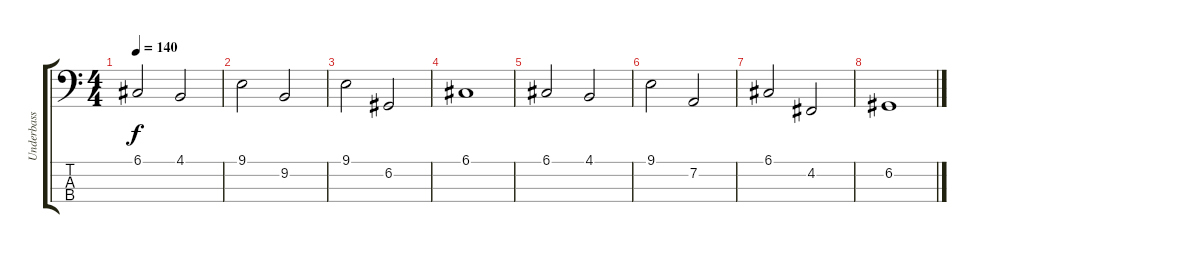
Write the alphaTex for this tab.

\track ("Underbass" "Underbass") {instrument dulcimer}
\staff {score tabs}
\tuning (G2 D2 A1 E1) {hide}
\ts (4 4)
\tempo 140
\clef f4
\ks c
6.1.2{dy f} 4.1.2 |
9.1.2 9.2.2 |
9.1.2 6.2.2 |
6.1.1 |
6.1.2 4.1.2 |
9.1.2 7.2.2 |
6.1.2 4.2.2 |
6.2.1
